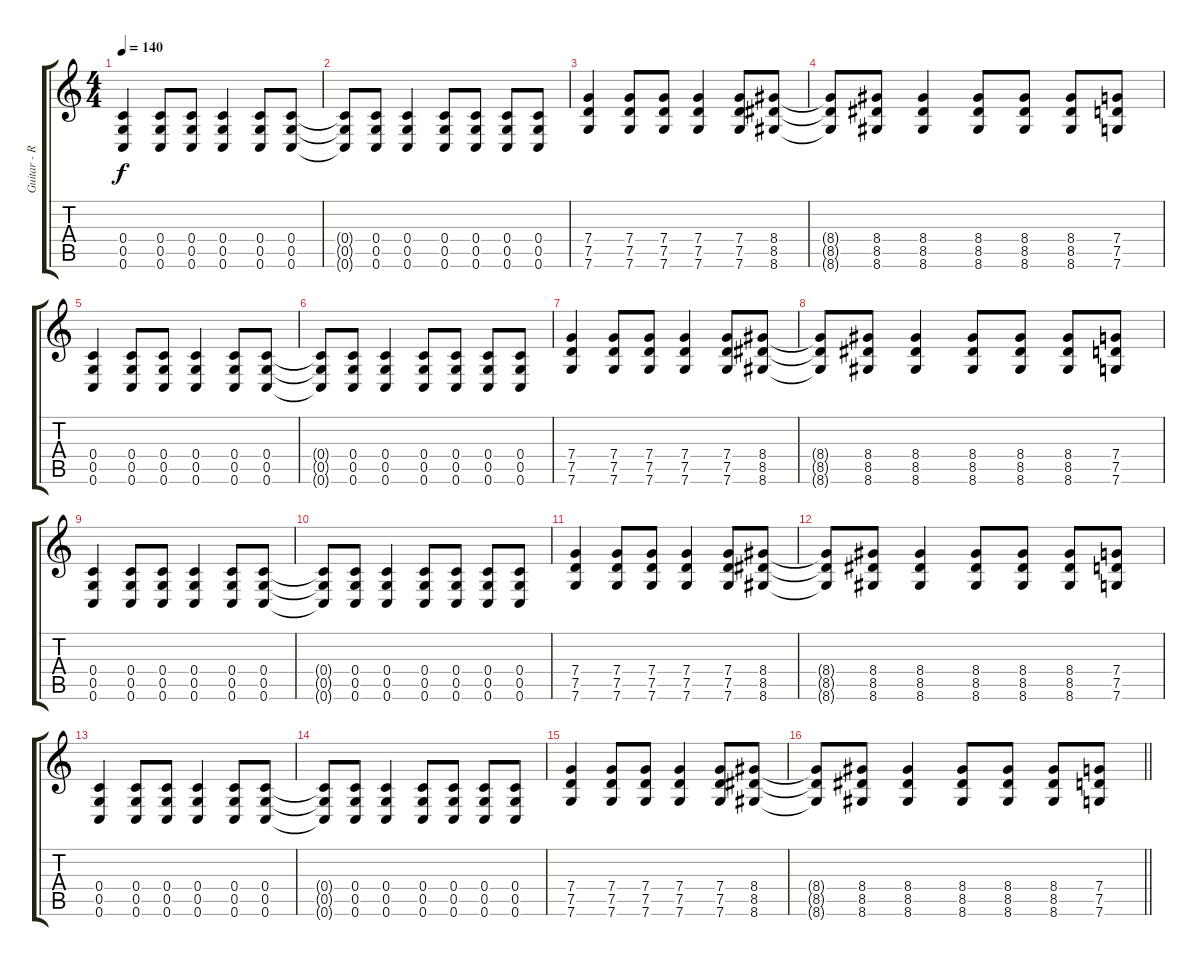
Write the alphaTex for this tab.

\track ("Guitar - Right" "Guitar - R") {instrument distortionguitar}
\staff {score tabs}
\tuning (D4 A3 F3 C3 G2 C2) {hide}
\ts (4 4)
\tempo 140
\clef g2
\ks c
(0.4 0.5 0.6).4{dy f} (0.4 0.5 0.6).8 (0.4 0.5 0.6).8 (0.4 0.5 0.6).4 (0.4 0.5 0.6).8 (0.4 0.5 0.6).8 |
(0.4{t} 0.5{t} 0.6{t}).8 (0.4 0.5 0.6).8 (0.4 0.5 0.6).4 (0.4 0.5 0.6).8 (0.4 0.5 0.6).8 (0.4 0.5 0.6).8 (0.4 0.5 0.6).8 |
(7.4 7.5 7.6).4 (7.4 7.5 7.6).8 (7.4 7.5 7.6).8 (7.4 7.5 7.6).4 (7.4 7.5 7.6).8 (8.4 8.5 8.6).8 |
(8.4{t} 8.5{t} 8.6{t}).8 (8.4 8.5 8.6).8 (8.4 8.5 8.6).4 (8.4 8.5 8.6).8 (8.4 8.5 8.6).8 (8.4 8.5 8.6).8 (7.4 7.5 7.6).8 |
(0.4 0.5 0.6).4 (0.4 0.5 0.6).8 (0.4 0.5 0.6).8 (0.4 0.5 0.6).4 (0.4 0.5 0.6).8 (0.4 0.5 0.6).8 |
(0.4{t} 0.5{t} 0.6{t}).8 (0.4 0.5 0.6).8 (0.4 0.5 0.6).4 (0.4 0.5 0.6).8 (0.4 0.5 0.6).8 (0.4 0.5 0.6).8 (0.4 0.5 0.6).8 |
(7.4 7.5 7.6).4 (7.4 7.5 7.6).8 (7.4 7.5 7.6).8 (7.4 7.5 7.6).4 (7.4 7.5 7.6).8 (8.4 8.5 8.6).8 |
(8.4{t} 8.5{t} 8.6{t}).8 (8.4 8.5 8.6).8 (8.4 8.5 8.6).4 (8.4 8.5 8.6).8 (8.4 8.5 8.6).8 (8.4 8.5 8.6).8 (7.4 7.5 7.6).8 |
(0.4 0.5 0.6).4 (0.4 0.5 0.6).8 (0.4 0.5 0.6).8 (0.4 0.5 0.6).4 (0.4 0.5 0.6).8 (0.4 0.5 0.6).8 |
(0.4{t} 0.5{t} 0.6{t}).8 (0.4 0.5 0.6).8 (0.4 0.5 0.6).4 (0.4 0.5 0.6).8 (0.4 0.5 0.6).8 (0.4 0.5 0.6).8 (0.4 0.5 0.6).8 |
(7.4 7.5 7.6).4 (7.4 7.5 7.6).8 (7.4 7.5 7.6).8 (7.4 7.5 7.6).4 (7.4 7.5 7.6).8 (8.4 8.5 8.6).8 |
(8.4{t} 8.5{t} 8.6{t}).8 (8.4 8.5 8.6).8 (8.4 8.5 8.6).4 (8.4 8.5 8.6).8 (8.4 8.5 8.6).8 (8.4 8.5 8.6).8 (7.4 7.5 7.6).8 |
(0.4 0.5 0.6).4 (0.4 0.5 0.6).8 (0.4 0.5 0.6).8 (0.4 0.5 0.6).4 (0.4 0.5 0.6).8 (0.4 0.5 0.6).8 |
(0.4{t} 0.5{t} 0.6{t}).8 (0.4 0.5 0.6).8 (0.4 0.5 0.6).4 (0.4 0.5 0.6).8 (0.4 0.5 0.6).8 (0.4 0.5 0.6).8 (0.4 0.5 0.6).8 |
(7.4 7.5 7.6).4 (7.4 7.5 7.6).8 (7.4 7.5 7.6).8 (7.4 7.5 7.6).4 (7.4 7.5 7.6).8 (8.4 8.5 8.6).8 |
\barLineRight lightlight
(8.4{t} 8.5{t} 8.6{t}).8 (8.4 8.5 8.6).8 (8.4 8.5 8.6).4 (8.4 8.5 8.6).8 (8.4 8.5 8.6).8 (8.4 8.5 8.6).8 (7.4 7.5 7.6).8
